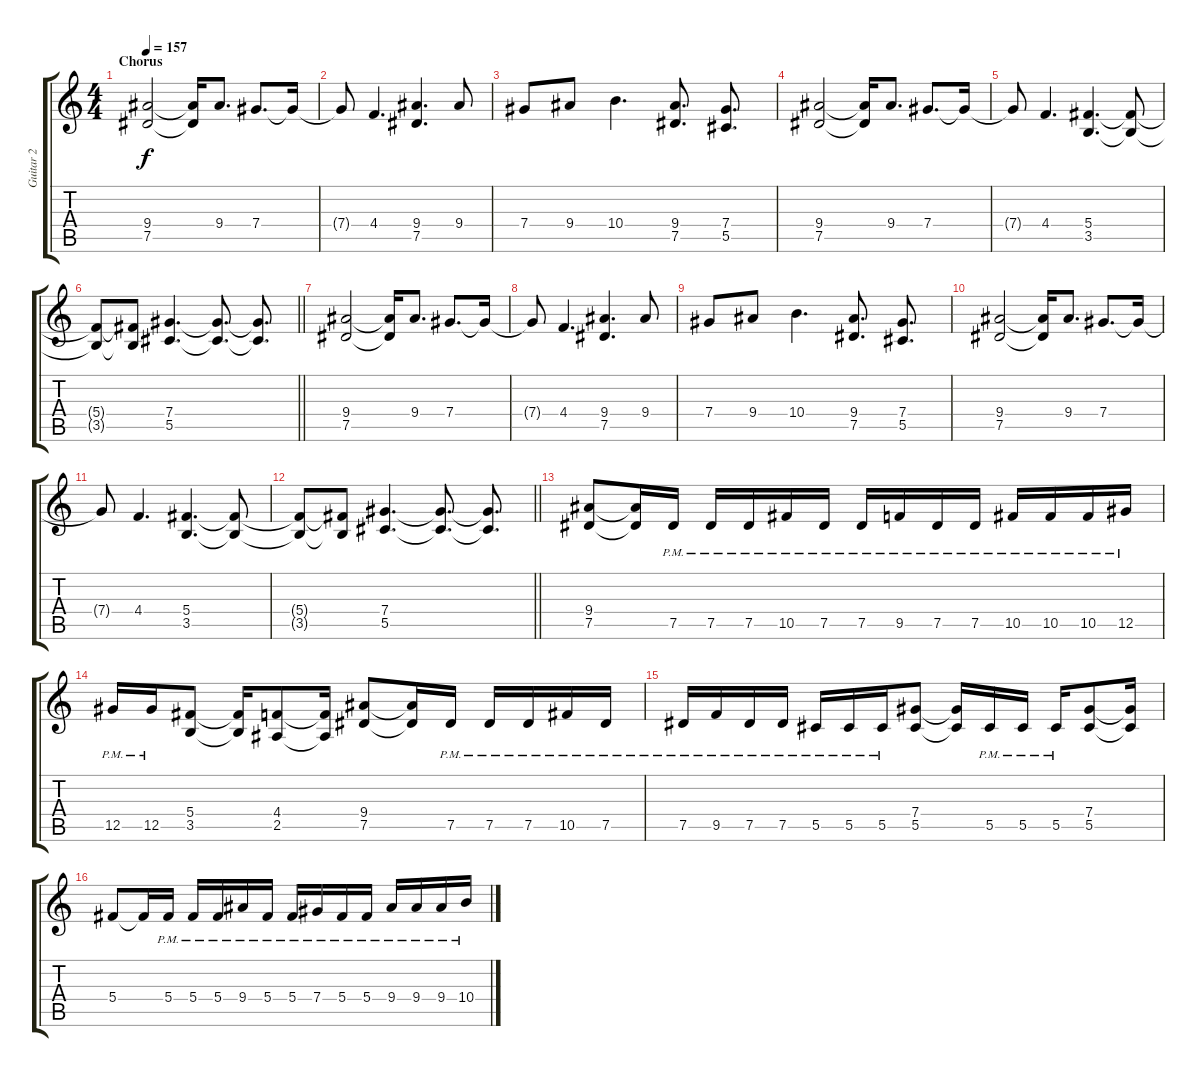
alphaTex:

\track ("Guitar 2" "Guitar 2") {instrument distortionguitar}
\staff {score tabs}
\tuning (Eb4 Bb3 Gb3 Db3 Ab2 Eb2) {hide}
\ts (4 4)
\section ("" "Chorus")
\tempo 157
\clef g2
\ks c
(9.4 7.5).2{dy f} (9.4{t} 7.5{t}).16 9.4.8{d} 7.4.8{d} 7.4{t}.16 |
7.4{t}.8 4.4.4{d} (9.4 7.5).4{d} 9.4.8 |
7.4.8 9.4.8 10.4.4{d} (9.4 7.5).8{d} (7.4 5.5).8{d} |
(9.4 7.5).2 (9.4{t} 7.5{t}).16 9.4.8{d} 7.4.8{d} 7.4{t}.16 |
7.4{t}.8 4.4.4{d} (5.4 3.5).4{d} (5.4{t} 3.5{t}).8 |
\barLineRight lightlight
(5.4{t} 3.5{t}).8 (5.4{t} 3.5{t}).8 (7.4 5.5).4{d} (7.4{t} 5.5{t}).8{d} (7.4{t} 5.5{t}).8{d} |
(9.4 7.5).2 (9.4{t} 7.5{t}).16 9.4.8{d} 7.4.8{d} 7.4{t}.16 |
7.4{t}.8 4.4.4{d} (9.4 7.5).4{d} 9.4.8 |
7.4.8 9.4.8 10.4.4{d} (9.4 7.5).8{d} (7.4 5.5).8{d} |
(9.4 7.5).2 (9.4{t} 7.5{t}).16 9.4.8{d} 7.4.8{d} 7.4{t}.16 |
7.4{t}.8 4.4.4{d} (5.4 3.5).4{d} (5.4{t} 3.5{t}).8 |
\barLineRight lightlight
(5.4{t} 3.5{t}).8 (5.4{t} 3.5{t}).8 (7.4 5.5).4{d} (7.4{t} 5.5{t}).8{d} (7.4{t} 5.5{t}).8{d} |
(9.4 7.5).8 (9.4{t} 7.5{t}).16 7.5{pm}.16 7.5{pm}.16 7.5{pm}.16 10.5{pm}.16 7.5{pm}.16 7.5{pm}.16 9.5{pm}.16 7.5{pm}.16 7.5{pm}.16 10.5{pm}.16 10.5{pm}.16 10.5{pm}.16 12.5{pm}.16 |
12.5{pm}.16 12.5{pm}.16 (5.4 3.5).8 (5.4{t} 3.5{t}).16 (4.4 2.5).8 (4.4{t} 2.5{t}).16 (9.4 7.5).8 (9.4{t} 7.5{t}).16 7.5{pm}.16 7.5{pm}.16 7.5{pm}.16 10.5{pm}.16 7.5{pm}.16 |
7.5{pm}.16 9.5{pm}.16 7.5{pm}.16 7.5{pm}.16 5.5{pm}.16 5.5{pm}.16 5.5{pm}.16 (7.4 5.5).8 (7.4{t} 5.5{t}).16 5.5{pm}.16 5.5{pm}.16 5.5{pm}.16 (7.4 5.5).8 (7.4{t} 5.5{t}).16 |
5.4.8 5.4{t}.16 5.4{pm}.16 5.4{pm}.16 5.4{pm}.16 9.4{pm}.16 5.4{pm}.16 5.4{pm}.16 7.4{pm}.16 5.4{pm}.16 5.4{pm}.16 9.4{pm}.16 9.4{pm}.16 9.4{pm}.16 10.4{pm}.16
